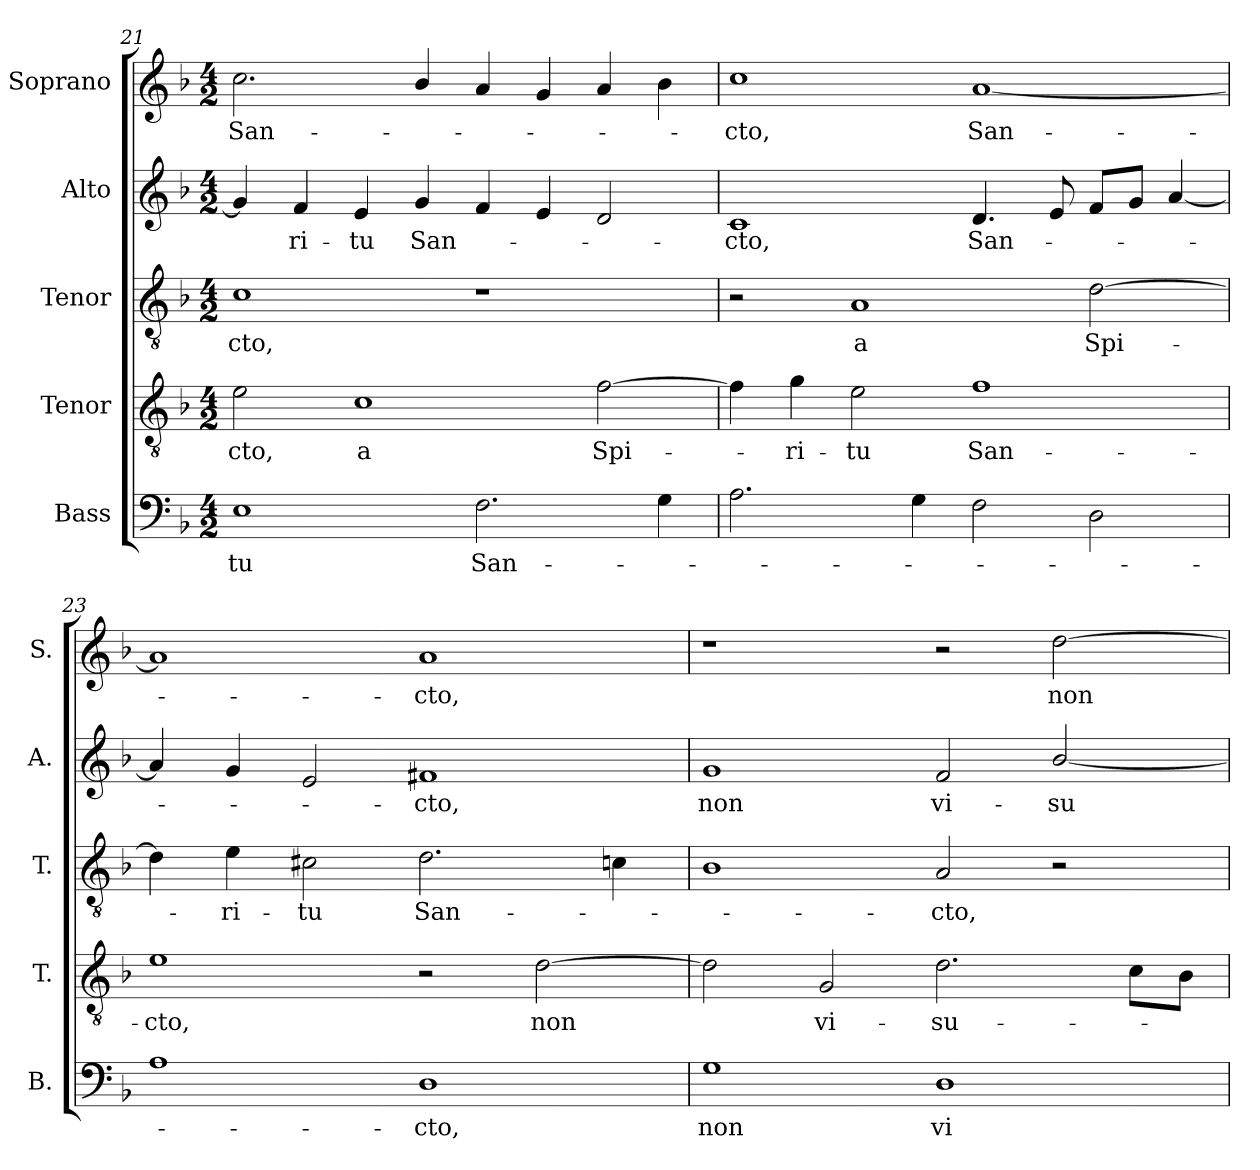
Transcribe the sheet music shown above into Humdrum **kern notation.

**kern	**text	**kern	**text	**kern	**text	**kern	**text	**kern	**text
*part5	*part5	*part4	*part4	*part3	*part3	*part2	*part2	*part1	*part1
*staff5	*staff5	*staff4	*staff4	*staff3	*staff3	*staff2	*staff2	*staff1	*staff1
*I"Bass	*	*I"Tenor	*	*I"Tenor	*	*I"Alto	*	*I"Soprano	*
*I'B.	*	*I'T.	*	*I'T.	*	*I'A.	*	*I'S.	*
*clefF4	*	*clefGv2	*	*clefGv2	*	*clefG2	*	*clefG2	*
*	*	*ITrd7c12	*	*ITrd7c12	*	*	*	*	*
*k[b-]	*	*k[b-]	*	*k[b-]	*	*k[b-]	*	*k[b-]	*
*F:	*	*F:	*	*F:	*	*F:	*	*F:	*
*M4/2	*	*M4/2	*	*M4/2	*	*M4/2	*	*M4/2	*
=21	=21	=21	=21	=21	=21	=21	=21	=21	=21
!	!LO:LY:b:color=#000000	!	!	!	!	!	!	!	!
!	!	!	!LO:LY:b:color=#000000	!	!	!	!	!	!
!	!	!	!	!	!LO:LY:b:color=#000000	!	!	!	!
!	!	!	!	!	!	!	!	!	!LO:LY:b:color=#000000
1Ei	-tu	2Ei\	-cto,	1Ci	-cto,	4gi/]	.	2.cci\	San-
!	!	!	!	!	!	!	!LO:LY:b:color=#000000	!	!
.	.	.	.	.	.	4fi/	-ri-	.	.
!	!	!	!LO:LY:b:color=#000000	!	!	!	!	!	!
!	!	!	!	!	!	!	!LO:LY:b:color=#000000	!	!
.	.	1Ci	a	.	.	4ei/	-tu	.	.
!	!	!	!	!	!	!	!LO:LY:b:color=#000000	!	!
.	.	.	.	.	.	4gi/	San-	4b-i/	.
!	!LO:LY:b:color=#000000	!	!	!	!	!	!	!	!
2.Fi\	San-	.	.	1r	.	4fi/	.	4ai/	.
.	.	.	.	.	.	4ei/	.	4gi/	.
!	!	!	!LO:LY:b:color=#000000	!	!	!	!	!	!
.	.	[2Fi\	Spi-	.	.	2di/	.	4ai/	.
4Gi\	.	.	.	.	.	.	.	4b-i\	.
!!LO:LB:g=z
=22	=22	=22	=22	=22	=22	=22	=22	=22	=22
!	!	!	!	!	!	!	!LO:LY:b:color=#000000	!	!
!	!	!	!	!	!	!	!	!	!LO:LY:b:color=#000000
2.Ai\	.	4Fi\]	.	2r	.	1ci	-cto,	1cci	-cto,
!	!	!	!LO:LY:b:color=#000000	!	!	!	!	!	!
.	.	4Gi\	-ri-	.	.	.	.	.	.
!	!	!	!LO:LY:b:color=#000000	!	!	!	!	!	!
!	!	!	!	!	!LO:LY:b:color=#000000	!	!	!	!
.	.	2Ei\	-tu	1AAi	a	.	.	.	.
4Gi\	.	.	.	.	.	.	.	.	.
!	!	!	!LO:LY:b:color=#000000	!	!	!	!	!	!
!	!	!	!	!	!	!	!LO:LY:b:color=#000000	!	!
!	!	!	!	!	!	!	!	!	!LO:LY:b:color=#000000
2Fi\	.	1Fi	San-	.	.	4.di/	San-	[1ai	San-
.	.	.	.	.	.	8ei/	.	.	.
!	!	!	!	!	!LO:LY:b:color=#000000	!	!	!	!
2Di\	.	.	.	[2Di\	Spi-	8fi/L	.	.	.
.	.	.	.	.	.	8gi/J	.	.	.
.	.	.	.	.	.	[4ai/	.	.	.
=23	=23	=23	=23	=23	=23	=23	=23	=23	=23
!	!	!	!LO:LY:b:color=#000000	!	!	!	!	!	!
1Ai	.	1Ei	-cto,	4Di\]	.	4ai/]	.	1ai]	.
!	!	!	!	!	!LO:LY:b:color=#000000	!	!	!	!
.	.	.	.	4Ei\	-ri-	4gi/	.	.	.
!	!	!	!	!	!LO:LY:b:color=#000000	!	!	!	!
.	.	.	.	2C#Xi\	-tu	2ei/	.	.	.
!	!LO:LY:b:color=#000000	!	!	!	!	!	!	!	!
!	!	!	!	!	!LO:LY:b:color=#000000	!	!	!	!
!	!	!	!	!	!	!	!LO:LY:b:color=#000000	!	!
!	!	!	!	!	!	!	!	!	!LO:LY:b:color=#000000
1Di	-cto,	2r	.	2.Di\	San-	1f#Xi	-cto,	1ai	-cto,
!	!	!	!LO:LY:b:color=#000000	!	!	!	!	!	!
.	.	[2Di\	non	.	.	.	.	.	.
.	.	.	.	4Cni\	.	.	.	.	.
=24	=24	=24	=24	=24	=24	=24	=24	=24	=24
!	!LO:LY:b:color=#000000	!	!	!	!	!	!	!	!
!	!	!	!	!	!	!	!LO:LY:b:color=#000000	!	!
1Gi	non	2Di\]	.	1BB-i	.	1gi	non	1r	.
!	!	!	!LO:LY:b:color=#000000	!	!	!	!	!	!
.	.	2GGi/	vi-	.	.	.	.	.	.
!	!LO:LY:b:color=#000000	!	!	!	!	!	!	!	!
!	!	!	!LO:LY:b:color=#000000	!	!	!	!	!	!
!	!	!	!	!	!LO:LY:b:color=#000000	!	!	!	!
!	!	!	!	!	!	!	!LO:LY:b:color=#000000	!	!
1Di	vi-	2.Di\	-su-	2AAi/	-cto,	2fi/	vi-	2r	.
!	!	!	!	!	!	!	!LO:LY:b:color=#000000	!	!
!	!	!	!	!	!	!	!	!	!LO:LY:b:color=#000000
.	.	.	.	2r	.	[2b-i/	-su-	[2ddi\	non
.	.	8Ci\L	.	.	.	.	.	.	.
.	.	8BB-i\J	.	.	.	.	.	.	.
=	=	=	=	=	=	=	=	=	=
*-	*-	*-	*-	*-	*-	*-	*-	*-	*-
